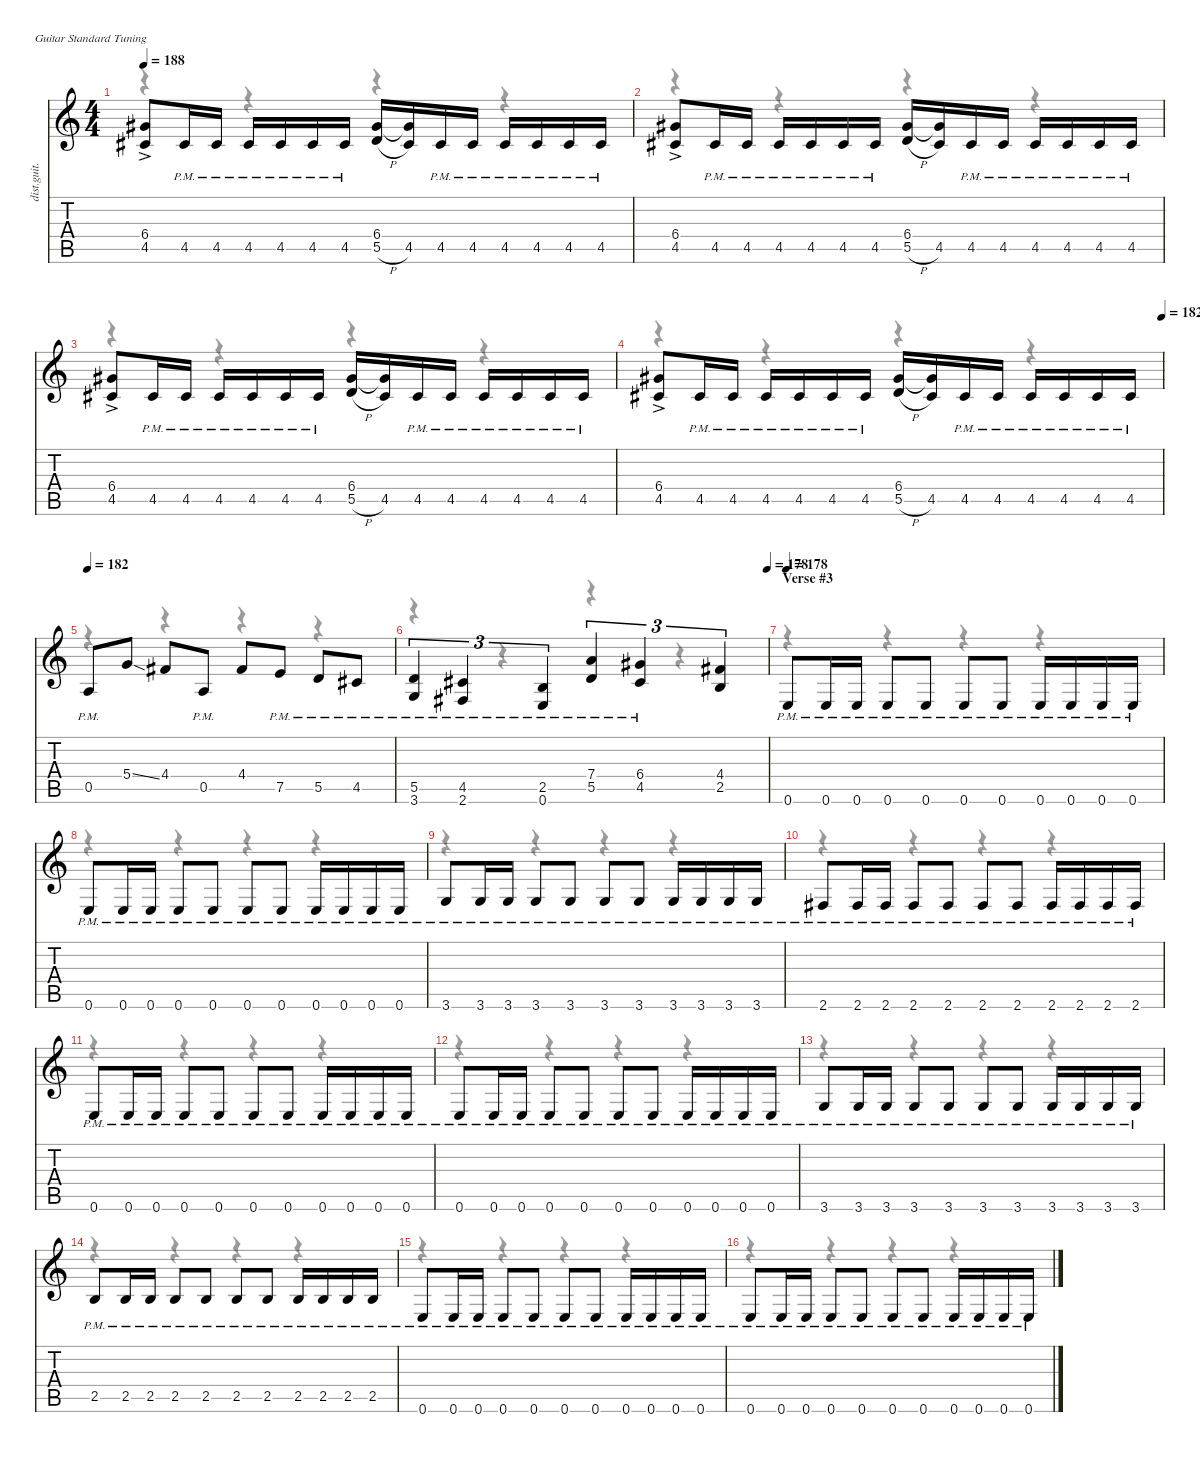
\defaultSystemsLayout 4
\hideDynamics
\bracketExtendMode nobrackets
\otherSystemsTrackNameOrientation horizontal
\track ("James Hetfield (Rhythm Guitar)" "dist.guit.") {instrument distortionguitar}
\staff {score tabs}
\tuning (E4 B3 G3 D3 A2 E2)
\voice
\ts (4 4)
\tempo 188
\clef g2
\ks c
(6.4{ac acc #} 4.5{ac acc #}).8{dy f beam Up} 4.5{pm acc #}.16{beam Up} 4.5{pm acc #}.16{beam Up} 4.5{pm acc #}.16{beam Up} 4.5{pm acc #}.16{beam Up} 4.5{pm acc #}.16{beam Up} 4.5{pm acc #}.16{beam Up} (6.4{acc #} 5.5{h}).16{beam Up} (6.4{t acc #} 4.5{acc #}).16{beam Up} 4.5{pm acc #}.16{beam Up} 4.5{pm acc #}.16{beam Up} 4.5{pm acc #}.16{beam Up} 4.5{pm acc #}.16{beam Up} 4.5{pm acc #}.16{beam Up} 4.5{pm acc #}.16{beam Up} |
(6.4{ac acc #} 4.5{ac acc #}).8{beam Up} 4.5{pm acc #}.16{beam Up} 4.5{pm acc #}.16{beam Up} 4.5{pm acc #}.16{beam Up} 4.5{pm acc #}.16{beam Up} 4.5{pm acc #}.16{beam Up} 4.5{pm acc #}.16{beam Up} (6.4{acc #} 5.5{h}).16{beam Up} (6.4{t acc #} 4.5{acc #}).16{beam Up} 4.5{pm acc #}.16{beam Up} 4.5{pm acc #}.16{beam Up} 4.5{pm acc #}.16{beam Up} 4.5{pm acc #}.16{beam Up} 4.5{pm acc #}.16{beam Up} 4.5{pm acc #}.16{beam Up} |
(6.4{ac acc #} 4.5{ac acc #}).8{beam Up} 4.5{pm acc #}.16{beam Up} 4.5{pm acc #}.16{beam Up} 4.5{pm acc #}.16{beam Up} 4.5{pm acc #}.16{beam Up} 4.5{pm acc #}.16{beam Up} 4.5{pm acc #}.16{beam Up} (6.4{acc #} 5.5{h}).16{beam Up} (6.4{t acc #} 4.5{acc #}).16{beam Up} 4.5{pm acc #}.16{beam Up} 4.5{pm acc #}.16{beam Up} 4.5{pm acc #}.16{beam Up} 4.5{pm acc #}.16{beam Up} 4.5{pm acc #}.16{beam Up} 4.5{pm acc #}.16{beam Up} |
\tempo (182 1)
(6.4{ac acc #} 4.5{ac acc #}).8{beam Up} 4.5{pm acc #}.16{beam Up} 4.5{pm acc #}.16{beam Up} 4.5{pm acc #}.16{beam Up} 4.5{pm acc #}.16{beam Up} 4.5{pm acc #}.16{beam Up} 4.5{pm acc #}.16{beam Up} (6.4{acc #} 5.5{h}).16{beam Up} (6.4{t acc #} 4.5{acc #}).16{beam Up} 4.5{pm acc #}.16{beam Up} 4.5{pm acc #}.16{beam Up} 4.5{pm acc #}.16{beam Up} 4.5{pm acc #}.16{beam Up} 4.5{pm acc #}.16{beam Up} 4.5{pm acc #}.16{beam Up} |
\tempo 182
0.5{pm}.8{beam Up} 5.4{ss}.8{beam Up} 4.4{acc #}.8{beam Up} 0.5{pm}.8{beam Up} 4.4{acc #}.8{beam Up} 7.5{pm}.8{beam Up} 5.5{pm}.8{beam Up} 4.5{pm acc #}.8{beam Up} |
\tempo (178 1)
(5.5{pm} 3.6{pm}).4{tu (3 2) beam Up} (4.5{pm acc #} 2.6{pm acc #}).4{tu (3 2) beam Up} (2.5{pm} 0.6{pm}).4{tu (3 2) beam Up} (7.4{pm} 5.5{pm}).4{tu (3 2) beam Up} (6.4{pm acc #} 4.5{pm acc #}).4{tu (3 2) beam Up} (4.4{acc #} 2.5).4{tu (3 2) beam Up} |
\section ("" "Verse #3")
\tempo 178
0.6{pm}.8{beam Up} 0.6{pm}.16{beam Up} 0.6{pm}.16{beam Up} 0.6{pm}.8{beam Up} 0.6{pm}.8{beam Up} 0.6{pm}.8{beam Up} 0.6{pm}.8{beam Up} 0.6{pm}.16{beam Up} 0.6{pm}.16{beam Up} 0.6{pm}.16{beam Up} 0.6{pm}.16{beam Up} |
0.6{pm}.8{beam Up} 0.6{pm}.16{beam Up} 0.6{pm}.16{beam Up} 0.6{pm}.8{beam Up} 0.6{pm}.8{beam Up} 0.6{pm}.8{beam Up} 0.6{pm}.8{beam Up} 0.6{pm}.16{beam Up} 0.6{pm}.16{beam Up} 0.6{pm}.16{beam Up} 0.6{pm}.16{beam Up} |
3.6{pm}.8{beam Up} 3.6{pm}.16{beam Up} 3.6{pm}.16{beam Up} 3.6{pm}.8{beam Up} 3.6{pm}.8{beam Up} 3.6{pm}.8{beam Up} 3.6{pm}.8{beam Up} 3.6{pm}.16{beam Up} 3.6{pm}.16{beam Up} 3.6{pm}.16{beam Up} 3.6{pm}.16{beam Up} |
2.6{pm acc #}.8{beam Up} 2.6{pm acc #}.16{beam Up} 2.6{pm acc #}.16{beam Up} 2.6{pm acc #}.8{beam Up} 2.6{pm acc #}.8{beam Up} 2.6{pm acc #}.8{beam Up} 2.6{pm acc #}.8{beam Up} 2.6{pm acc #}.16{beam Up} 2.6{pm acc #}.16{beam Up} 2.6{pm acc #}.16{beam Up} 2.6{pm acc #}.16{beam Up} |
0.6{pm}.8{beam Up} 0.6{pm}.16{beam Up} 0.6{pm}.16{beam Up} 0.6{pm}.8{beam Up} 0.6{pm}.8{beam Up} 0.6{pm}.8{beam Up} 0.6{pm}.8{beam Up} 0.6{pm}.16{beam Up} 0.6{pm}.16{beam Up} 0.6{pm}.16{beam Up} 0.6{pm}.16{beam Up} |
0.6{pm}.8{beam Up} 0.6{pm}.16{beam Up} 0.6{pm}.16{beam Up} 0.6{pm}.8{beam Up} 0.6{pm}.8{beam Up} 0.6{pm}.8{beam Up} 0.6{pm}.8{beam Up} 0.6{pm}.16{beam Up} 0.6{pm}.16{beam Up} 0.6{pm}.16{beam Up} 0.6{pm}.16{beam Up} |
3.6{pm}.8{beam Up} 3.6{pm}.16{beam Up} 3.6{pm}.16{beam Up} 3.6{pm}.8{beam Up} 3.6{pm}.8{beam Up} 3.6{pm}.8{beam Up} 3.6{pm}.8{beam Up} 3.6{pm}.16{beam Up} 3.6{pm}.16{beam Up} 3.6{pm}.16{beam Up} 3.6{pm}.16{beam Up} |
2.5{pm}.8{beam Up} 2.5{pm}.16{beam Up} 2.5{pm}.16{beam Up} 2.5{pm}.8{beam Up} 2.5{pm}.8{beam Up} 2.5{pm}.8{beam Up} 2.5{pm}.8{beam Up} 2.5{pm}.16{beam Up} 2.5{pm}.16{beam Up} 2.5{pm}.16{beam Up} 2.5{pm}.16{beam Up} |
0.6{pm}.8{beam Up} 0.6{pm}.16{beam Up} 0.6{pm}.16{beam Up} 0.6{pm}.8{beam Up} 0.6{pm}.8{beam Up} 0.6{pm}.8{beam Up} 0.6{pm}.8{beam Up} 0.6{pm}.16{beam Up} 0.6{pm}.16{beam Up} 0.6{pm}.16{beam Up} 0.6{pm}.16{beam Up} |
0.6{pm}.8{beam Up} 0.6{pm}.16{beam Up} 0.6{pm}.16{beam Up} 0.6{pm}.8{beam Up} 0.6{pm}.8{beam Up} 0.6{pm}.8{beam Up} 0.6{pm}.8{beam Up} 0.6{pm}.16{beam Up} 0.6{pm}.16{beam Up} 0.6{pm}.16{beam Up} 0.6{pm}.16{beam Up}
\voice
\clef g2
\ottava regular
\simile none
\ks c
r.4{dy mf beam Down} r.4{beam Down} r.4{beam Down} r.4{beam Down} |
r.4{beam Down} r.4{beam Down} r.4{beam Down} r.4{beam Down} |
r.4{beam Down} r.4{beam Down} r.4{beam Down} r.4{beam Down} |
r.4{beam Down} r.4{beam Down} r.4{beam Down} r.4{beam Down} |
r.4{beam Down} r.4{beam Down} r.4{beam Down} r.4{beam Down} |
r.4{beam Down} r.4{beam Down} r.4{beam Down} r.4{beam Down} |
r.4{beam Down} r.4{beam Down} r.4{beam Down} r.4{beam Down} |
r.4{beam Down} r.4{beam Down} r.4{beam Down} r.4{beam Down} |
r.4{beam Down} r.4{beam Down} r.4{beam Down} r.4{beam Down} |
r.4{beam Down} r.4{beam Down} r.4{beam Down} r.4{beam Down} |
r.4{beam Down} r.4{beam Down} r.4{beam Down} r.4{beam Down} |
r.4{beam Down} r.4{beam Down} r.4{beam Down} r.4{beam Down} |
r.4{beam Down} r.4{beam Down} r.4{beam Down} r.4{beam Down} |
r.4{beam Down} r.4{beam Down} r.4{beam Down} r.4{beam Down} |
r.4{beam Down} r.4{beam Down} r.4{beam Down} r.4{beam Down} |
r.4{beam Down} r.4{beam Down} r.4{beam Down} r.4{beam Down}
